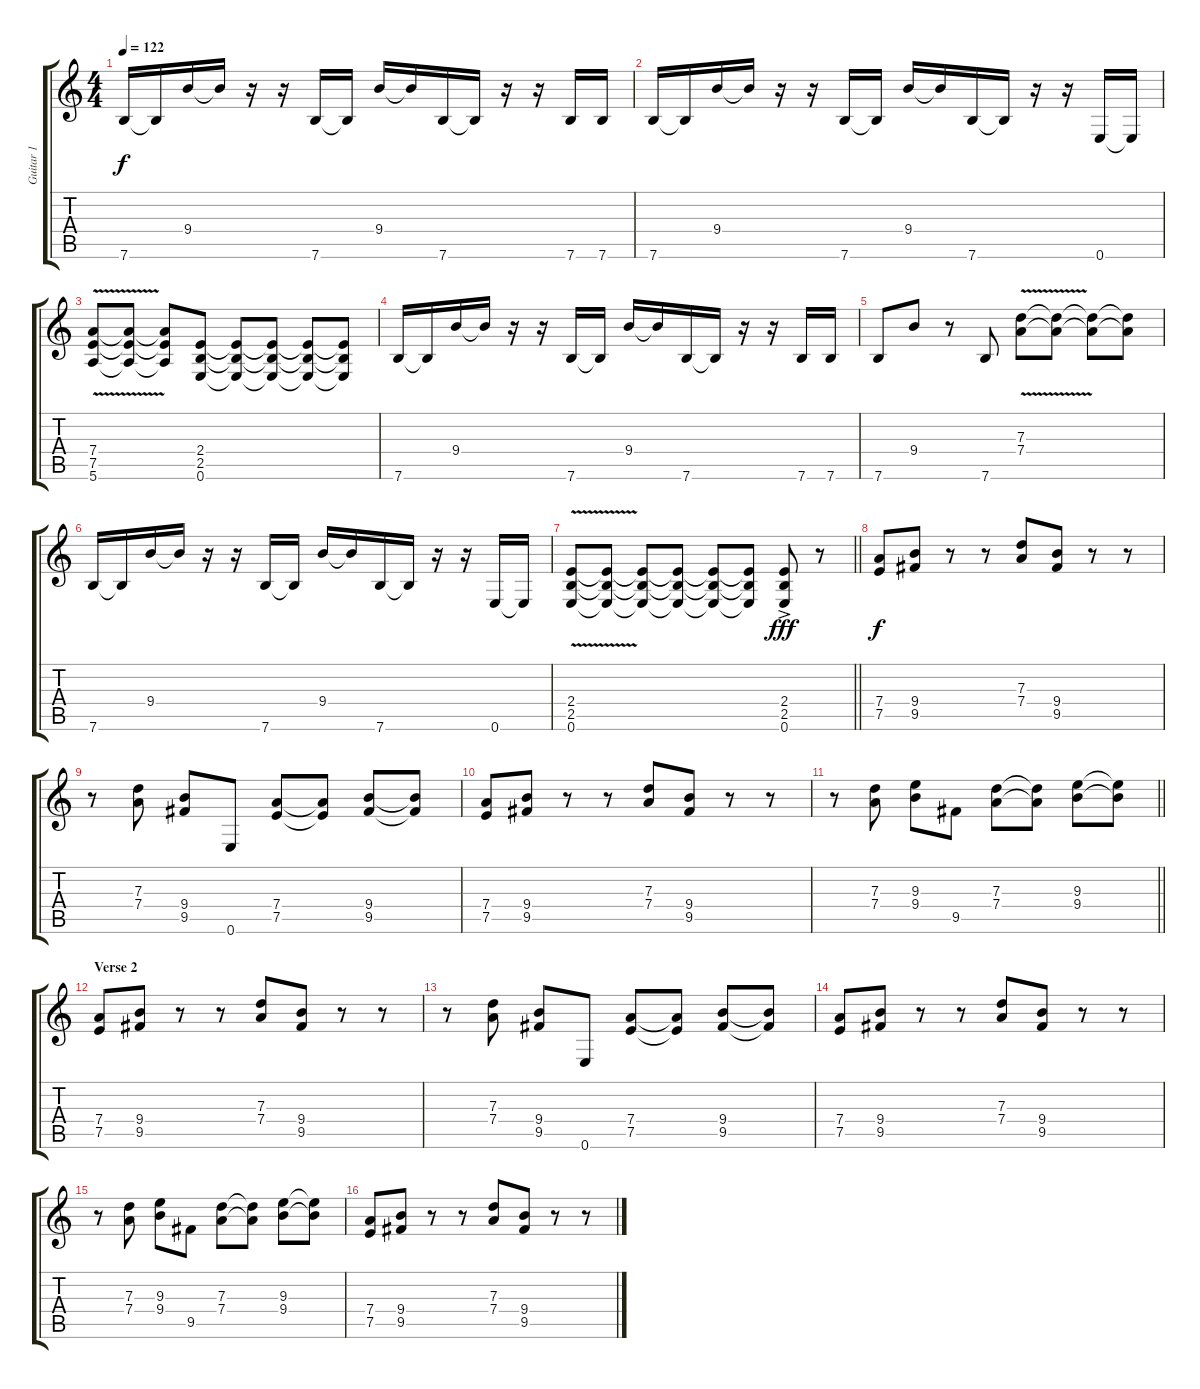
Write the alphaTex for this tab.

\track ("Guitar 1" "Guitar 1") {instrument distortionguitar}
\staff {score tabs}
\tuning (E4 B3 G3 D3 A2 E2) {hide}
\ts (4 4)
\tempo 122
\clef g2
\ks c
7.6.16{dy f} 7.6{t}.16 9.4.16 9.4{t}.16 r.16 r.16 7.6.16 7.6{t}.16 9.4.16 9.4{t}.16 7.6.16 7.6{t}.16 r.16 r.16 7.6.16 7.6.16 |
7.6.16 7.6{t}.16 9.4.16 9.4{t}.16 r.16 r.16 7.6.16 7.6{t}.16 9.4.16 9.4{t}.16 7.6.16 7.6{t}.16 r.16 r.16 0.6.16 0.6{t}.16 |
(7.4{v} 7.5 5.6).8 (7.4{t} 7.5{t} 5.6{t}).8 (7.4{t} 7.5{t} 5.6{t}).8 (2.4 2.5 0.6).8 (2.4{t} 2.5{t} 0.6{t}).8 (2.4{t} 2.5{t} 0.6{t}).8 (2.4{t} 2.5{t} 0.6{t}).8 (2.4{t} 2.5{t} 0.6{t}).8 |
7.6.16 7.6{t}.16 9.4.16 9.4{t}.16 r.16 r.16 7.6.16 7.6{t}.16 9.4.16 9.4{t}.16 7.6.16 7.6{t}.16 r.16 r.16 7.6.16 7.6.16 |
7.6.8 9.4.8 r.8 7.6.8 (7.3{v} 7.4).8 (7.3{t} 7.4{t}).8 (7.3{t} 7.4{t}).8 (7.3{t} 7.4{t}).8 |
7.6.16 7.6{t}.16 9.4.16 9.4{t}.16 r.16 r.16 7.6.16 7.6{t}.16 9.4.16 9.4{t}.16 7.6.16 7.6{t}.16 r.16 r.16 0.6.16 0.6{t}.16 |
\barLineRight lightlight
(2.4{v} 2.5 0.6).8 (2.4{t} 2.5{t} 0.6{t}).8 (2.4{t} 2.5{t} 0.6{t}).8 (2.4{t} 2.5{t} 0.6{t}).8 (2.4{t} 2.5{t} 0.6{t}).8 (2.4{t} 2.5{t} 0.6{t}).8 (2.4{ac} 2.5 0.6).8{dy fff} r.8 |
(7.4 7.5).8{dy f} (9.4 9.5).8 r.8 r.8 (7.3 7.4).8 (9.4 9.5).8 r.8 r.8 |
r.8 (7.3 7.4).8 (9.4 9.5).8 0.6.8 (7.4 7.5).8 (7.4{t} 7.5{t}).8 (9.4 9.5).8 (9.4{t} 9.5{t}).8 |
(7.4 7.5).8 (9.4 9.5).8 r.8 r.8 (7.3 7.4).8 (9.4 9.5).8 r.8 r.8 |
\barLineRight lightlight
r.8 (7.3 7.4).8 (9.3 9.4).8 9.5.8 (7.3 7.4).8 (7.3{t} 7.4{t}).8 (9.3 9.4).8 (9.3{t} 9.4{t}).8 |
\section ("" "Verse 2")
(7.4 7.5).8 (9.4 9.5).8 r.8 r.8 (7.3 7.4).8 (9.4 9.5).8 r.8 r.8 |
r.8 (7.3 7.4).8 (9.4 9.5).8 0.6.8 (7.4 7.5).8 (7.4{t} 7.5{t}).8 (9.4 9.5).8 (9.4{t} 9.5{t}).8 |
(7.4 7.5).8 (9.4 9.5).8 r.8 r.8 (7.3 7.4).8 (9.4 9.5).8 r.8 r.8 |
r.8 (7.3 7.4).8 (9.3 9.4).8 9.5.8 (7.3 7.4).8 (7.3{t} 7.4{t}).8 (9.3 9.4).8 (9.3{t} 9.4{t}).8 |
(7.4 7.5).8 (9.4 9.5).8 r.8 r.8 (7.3 7.4).8 (9.4 9.5).8 r.8 r.8
